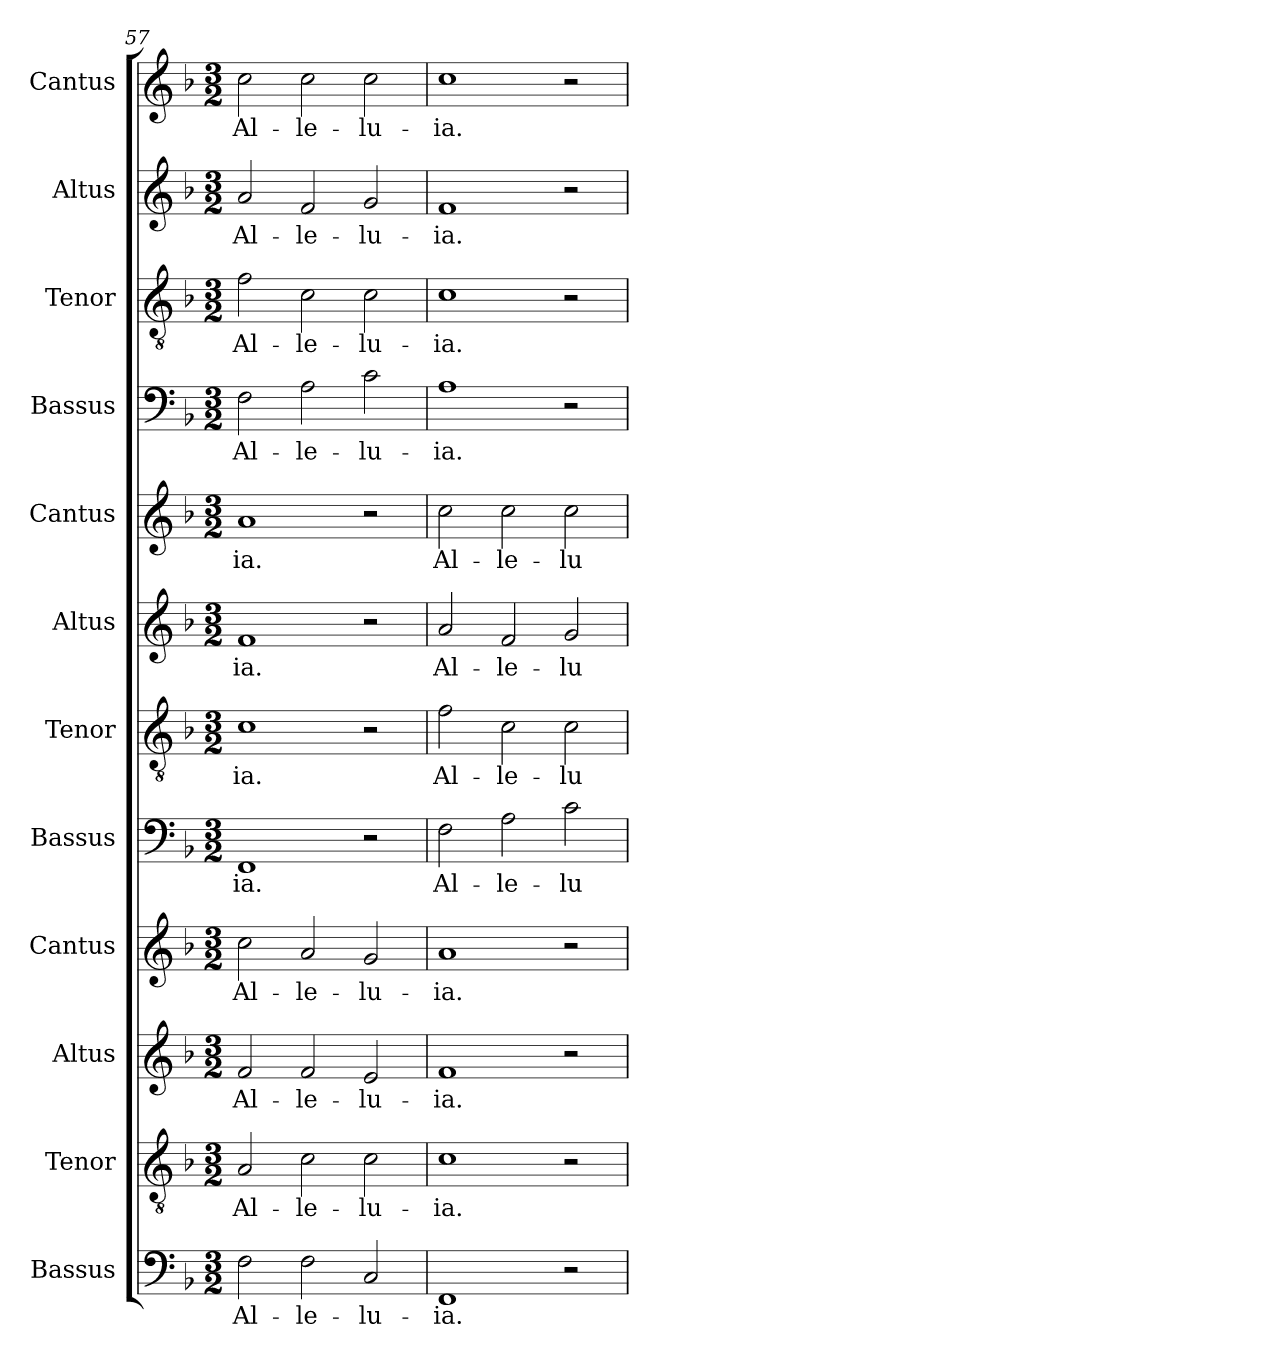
**kern	**text	**kern	**text	**kern	**text	**kern	**text	**kern	**text	**kern	**text	**kern	**text	**kern	**text	**kern	**text	**kern	**text	**kern	**text	**kern	**text
*part12	*part12	*part11	*part11	*part10	*part10	*part9	*part9	*part8	*part8	*part7	*part7	*part6	*part6	*part5	*part5	*part4	*part4	*part3	*part3	*part2	*part2	*part1	*part1
*staff12	*staff12	*staff11	*staff11	*staff10	*staff10	*staff9	*staff9	*staff8	*staff8	*staff7	*staff7	*staff6	*staff6	*staff5	*staff5	*staff4	*staff4	*staff3	*staff3	*staff2	*staff2	*staff1	*staff1
*I"Bassus	*	*I"Tenor	*	*I"Altus	*	*I"Cantus	*	*I"Bassus	*	*I"Tenor	*	*I"Altus	*	*I"Cantus	*	*I"Bassus	*	*I"Tenor	*	*I"Altus	*	*I"Cantus	*
*I'B.	*	*I'T.	*	*I'A.	*	*	*	*I'B.	*	*I'T.	*	*I'A.	*	*	*	*I'B.	*	*I'T.	*	*I'A.	*	*	*
*clefF4	*	*clefGv2	*	*clefG2	*	*clefG2	*	*clefF4	*	*clefGv2	*	*clefG2	*	*clefG2	*	*clefF4	*	*clefGv2	*	*clefG2	*	*clefG2	*
*	*	*ITrd7c12	*	*	*	*	*	*	*	*ITrd7c12	*	*	*	*	*	*	*	*ITrd7c12	*	*	*	*	*
*k[b-]	*	*k[b-]	*	*k[b-]	*	*k[b-]	*	*k[b-]	*	*k[b-]	*	*k[b-]	*	*k[b-]	*	*k[b-]	*	*k[b-]	*	*k[b-]	*	*k[b-]	*
*F:	*	*F:	*	*F:	*	*F:	*	*F:	*	*F:	*	*F:	*	*F:	*	*F:	*	*F:	*	*F:	*	*F:	*
*M3/2	*	*M3/2	*	*M3/2	*	*M3/2	*	*M3/2	*	*M3/2	*	*M3/2	*	*M3/2	*	*M3/2	*	*M3/2	*	*M3/2	*	*M3/2	*
=57	=57	=57	=57	=57	=57	=57	=57	=57	=57	=57	=57	=57	=57	=57	=57	=57	=57	=57	=57	=57	=57	=57	=57
!	!LO:LY:b:color=#000000	!	!	!	!	!	!	!	!	!	!	!	!	!	!	!	!	!	!	!	!	!	!
!	!	!	!LO:LY:b:color=#000000	!	!	!	!	!	!	!	!	!	!	!	!	!	!	!	!	!	!	!	!
!	!	!	!	!	!LO:LY:b:color=#000000	!	!	!	!	!	!	!	!	!	!	!	!	!	!	!	!	!	!
!	!	!	!	!	!	!	!LO:LY:b:color=#000000	!	!	!	!	!	!	!	!	!	!	!	!	!	!	!	!
!	!	!	!	!	!	!	!	!	!LO:LY:b:color=#000000	!	!	!	!	!	!	!	!	!	!	!	!	!	!
!	!	!	!	!	!	!	!	!	!	!	!LO:LY:b:color=#000000	!	!	!	!	!	!	!	!	!	!	!	!
!	!	!	!	!	!	!	!	!	!	!	!	!	!LO:LY:b:color=#000000	!	!	!	!	!	!	!	!	!	!
!	!	!	!	!	!	!	!	!	!	!	!	!	!	!	!LO:LY:b:color=#000000	!	!	!	!	!	!	!	!
!	!	!	!	!	!	!	!	!	!	!	!	!	!	!	!	!	!LO:LY:b:color=#000000	!	!	!	!	!	!
!	!	!	!	!	!	!	!	!	!	!	!	!	!	!	!	!	!	!	!LO:LY:b:color=#000000	!	!	!	!
!	!	!	!	!	!	!	!	!	!	!	!	!	!	!	!	!	!	!	!	!	!LO:LY:b:color=#000000	!	!
!	!	!	!	!	!	!	!	!	!	!	!	!	!	!	!	!	!	!	!	!	!	!	!LO:LY:b:color=#000000
2Fi\	Al-	2AAi/	Al-	2fi/	Al-	2cci\	Al-	1FFi	-ia.	1Ci	-ia.	1fi	-ia.	1ai	-ia.	2Fi\	Al-	2Fi\	Al-	2ai/	Al-	2cci\	Al-
!	!LO:LY:b:color=#000000	!	!	!	!	!	!	!	!	!	!	!	!	!	!	!	!	!	!	!	!	!	!
!	!	!	!LO:LY:b:color=#000000	!	!	!	!	!	!	!	!	!	!	!	!	!	!	!	!	!	!	!	!
!	!	!	!	!	!LO:LY:b:color=#000000	!	!	!	!	!	!	!	!	!	!	!	!	!	!	!	!	!	!
!	!	!	!	!	!	!	!LO:LY:b:color=#000000	!	!	!	!	!	!	!	!	!	!	!	!	!	!	!	!
!	!	!	!	!	!	!	!	!	!	!	!	!	!	!	!	!	!LO:LY:b:color=#000000	!	!	!	!	!	!
!	!	!	!	!	!	!	!	!	!	!	!	!	!	!	!	!	!	!	!LO:LY:b:color=#000000	!	!	!	!
!	!	!	!	!	!	!	!	!	!	!	!	!	!	!	!	!	!	!	!	!	!LO:LY:b:color=#000000	!	!
!	!	!	!	!	!	!	!	!	!	!	!	!	!	!	!	!	!	!	!	!	!	!	!LO:LY:b:color=#000000
2Fi\	-le-	2Ci\	-le-	2fi/	-le-	2ai/	-le-	.	.	.	.	.	.	.	.	2Ai\	-le-	2Ci\	-le-	2fi/	-le-	2cci\	-le-
!	!LO:LY:b:color=#000000	!	!	!	!	!	!	!	!	!	!	!	!	!	!	!	!	!	!	!	!	!	!
!	!	!	!LO:LY:b:color=#000000	!	!	!	!	!	!	!	!	!	!	!	!	!	!	!	!	!	!	!	!
!	!	!	!	!	!LO:LY:b:color=#000000	!	!	!	!	!	!	!	!	!	!	!	!	!	!	!	!	!	!
!	!	!	!	!	!	!	!LO:LY:b:color=#000000	!	!	!	!	!	!	!	!	!	!	!	!	!	!	!	!
!	!	!	!	!	!	!	!	!	!	!	!	!	!	!	!	!	!LO:LY:b:color=#000000	!	!	!	!	!	!
!	!	!	!	!	!	!	!	!	!	!	!	!	!	!	!	!	!	!	!LO:LY:b:color=#000000	!	!	!	!
!	!	!	!	!	!	!	!	!	!	!	!	!	!	!	!	!	!	!	!	!	!LO:LY:b:color=#000000	!	!
!	!	!	!	!	!	!	!	!	!	!	!	!	!	!	!	!	!	!	!	!	!	!	!LO:LY:b:color=#000000
2Ci/	-lu-	2Ci\	-lu-	2ei/	-lu-	2gi/	-lu-	2r	.	2r	.	2r	.	2r	.	2ci\	-lu-	2Ci\	-lu-	2gi/	-lu-	2cci\	-lu-
=58	=58	=58	=58	=58	=58	=58	=58	=58	=58	=58	=58	=58	=58	=58	=58	=58	=58	=58	=58	=58	=58	=58	=58
!	!LO:LY:b:color=#000000	!	!	!	!	!	!	!	!	!	!	!	!	!	!	!	!	!	!	!	!	!	!
!	!	!	!LO:LY:b:color=#000000	!	!	!	!	!	!	!	!	!	!	!	!	!	!	!	!	!	!	!	!
!	!	!	!	!	!LO:LY:b:color=#000000	!	!	!	!	!	!	!	!	!	!	!	!	!	!	!	!	!	!
!	!	!	!	!	!	!	!LO:LY:b:color=#000000	!	!	!	!	!	!	!	!	!	!	!	!	!	!	!	!
!	!	!	!	!	!	!	!	!	!LO:LY:b:color=#000000	!	!	!	!	!	!	!	!	!	!	!	!	!	!
!	!	!	!	!	!	!	!	!	!	!	!LO:LY:b:color=#000000	!	!	!	!	!	!	!	!	!	!	!	!
!	!	!	!	!	!	!	!	!	!	!	!	!	!LO:LY:b:color=#000000	!	!	!	!	!	!	!	!	!	!
!	!	!	!	!	!	!	!	!	!	!	!	!	!	!	!LO:LY:b:color=#000000	!	!	!	!	!	!	!	!
!	!	!	!	!	!	!	!	!	!	!	!	!	!	!	!	!	!LO:LY:b:color=#000000	!	!	!	!	!	!
!	!	!	!	!	!	!	!	!	!	!	!	!	!	!	!	!	!	!	!LO:LY:b:color=#000000	!	!	!	!
!	!	!	!	!	!	!	!	!	!	!	!	!	!	!	!	!	!	!	!	!	!LO:LY:b:color=#000000	!	!
!	!	!	!	!	!	!	!	!	!	!	!	!	!	!	!	!	!	!	!	!	!	!	!LO:LY:b:color=#000000
1FFi	-ia.	1Ci	-ia.	1fi	-ia.	1ai	-ia.	2Fi\	Al-	2Fi\	Al-	2ai/	Al-	2cci\	Al-	1Ai	-ia.	1Ci	-ia.	1fi	-ia.	1cci	-ia.
!	!	!	!	!	!	!	!	!	!LO:LY:b:color=#000000	!	!	!	!	!	!	!	!	!	!	!	!	!	!
!	!	!	!	!	!	!	!	!	!	!	!LO:LY:b:color=#000000	!	!	!	!	!	!	!	!	!	!	!	!
!	!	!	!	!	!	!	!	!	!	!	!	!	!LO:LY:b:color=#000000	!	!	!	!	!	!	!	!	!	!
!	!	!	!	!	!	!	!	!	!	!	!	!	!	!	!LO:LY:b:color=#000000	!	!	!	!	!	!	!	!
.	.	.	.	.	.	.	.	2Ai\	-le-	2Ci\	-le-	2fi/	-le-	2cci\	-le-	.	.	.	.	.	.	.	.
!	!	!	!	!	!	!	!	!	!LO:LY:b:color=#000000	!	!	!	!	!	!	!	!	!	!	!	!	!	!
!	!	!	!	!	!	!	!	!	!	!	!LO:LY:b:color=#000000	!	!	!	!	!	!	!	!	!	!	!	!
!	!	!	!	!	!	!	!	!	!	!	!	!	!LO:LY:b:color=#000000	!	!	!	!	!	!	!	!	!	!
!	!	!	!	!	!	!	!	!	!	!	!	!	!	!	!LO:LY:b:color=#000000	!	!	!	!	!	!	!	!
2r	.	2r	.	2r	.	2r	.	2ci\	-lu-	2Ci\	-lu-	2gi/	-lu-	2cci\	-lu-	2r	.	2r	.	2r	.	2r	.
=	=	=	=	=	=	=	=	=	=	=	=	=	=	=	=	=	=	=	=	=	=	=	=
*-	*-	*-	*-	*-	*-	*-	*-	*-	*-	*-	*-	*-	*-	*-	*-	*-	*-	*-	*-	*-	*-	*-	*-
